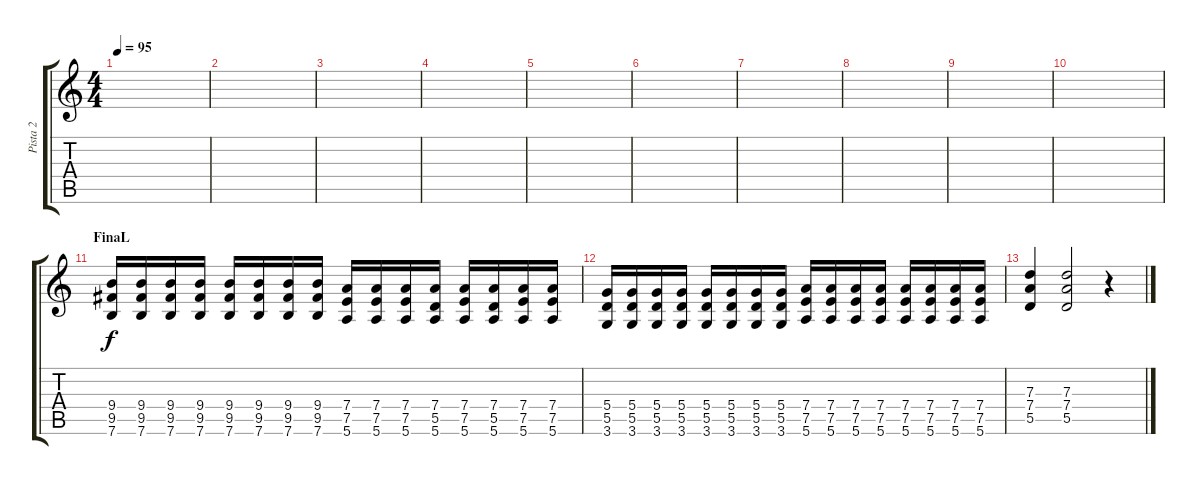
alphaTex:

\track ("Pista 2" "Pista 2") {instrument distortionguitar}
\staff {score tabs}
\tuning (E4 B3 G3 D3 A2 E2) {hide}
\ts (4 4)
\tempo 95
\clef g2
\ks c
|
|
|
|
|
|
|
|
|
|
\section ("" "FinaL")
(9.4 9.5 7.6).16{instrument distortionguitar} (9.4 9.5 7.6).16 (9.4 9.5 7.6).16 (9.4 9.5 7.6).16 (9.4 9.5 7.6).16 (9.4 9.5 7.6).16 (9.4 9.5 7.6).16 (9.4 9.5 7.6).16 (7.4 7.5 5.6).16 (7.4 7.5 5.6).16 (7.4 7.5 5.6).16 (7.4 5.5 5.6).16 (7.4 7.5 5.6).16 (7.4 5.5 5.6).16 (7.4 7.5 5.6).16 (7.4 7.5 5.6).16 |
(5.4 5.5 3.6).16 (5.4 5.5 3.6).16 (5.4 5.5 3.6).16 (5.4 5.5 3.6).16 (5.4 5.5 3.6).16 (5.4 5.5 3.6).16 (5.4 5.5 3.6).16 (5.4 5.5 3.6).16 (7.4 7.5 5.6).16 (7.4 7.5 5.6).16 (7.4 7.5 5.6).16 (7.4 7.5 5.6).16 (7.4 7.5 5.6).16 (7.4 7.5 5.6).16 (7.4 7.5 5.6).16 (7.4 7.5 5.6).16 |
(7.3 7.4 5.5).4 (7.3 7.4 5.5).2 r.4
